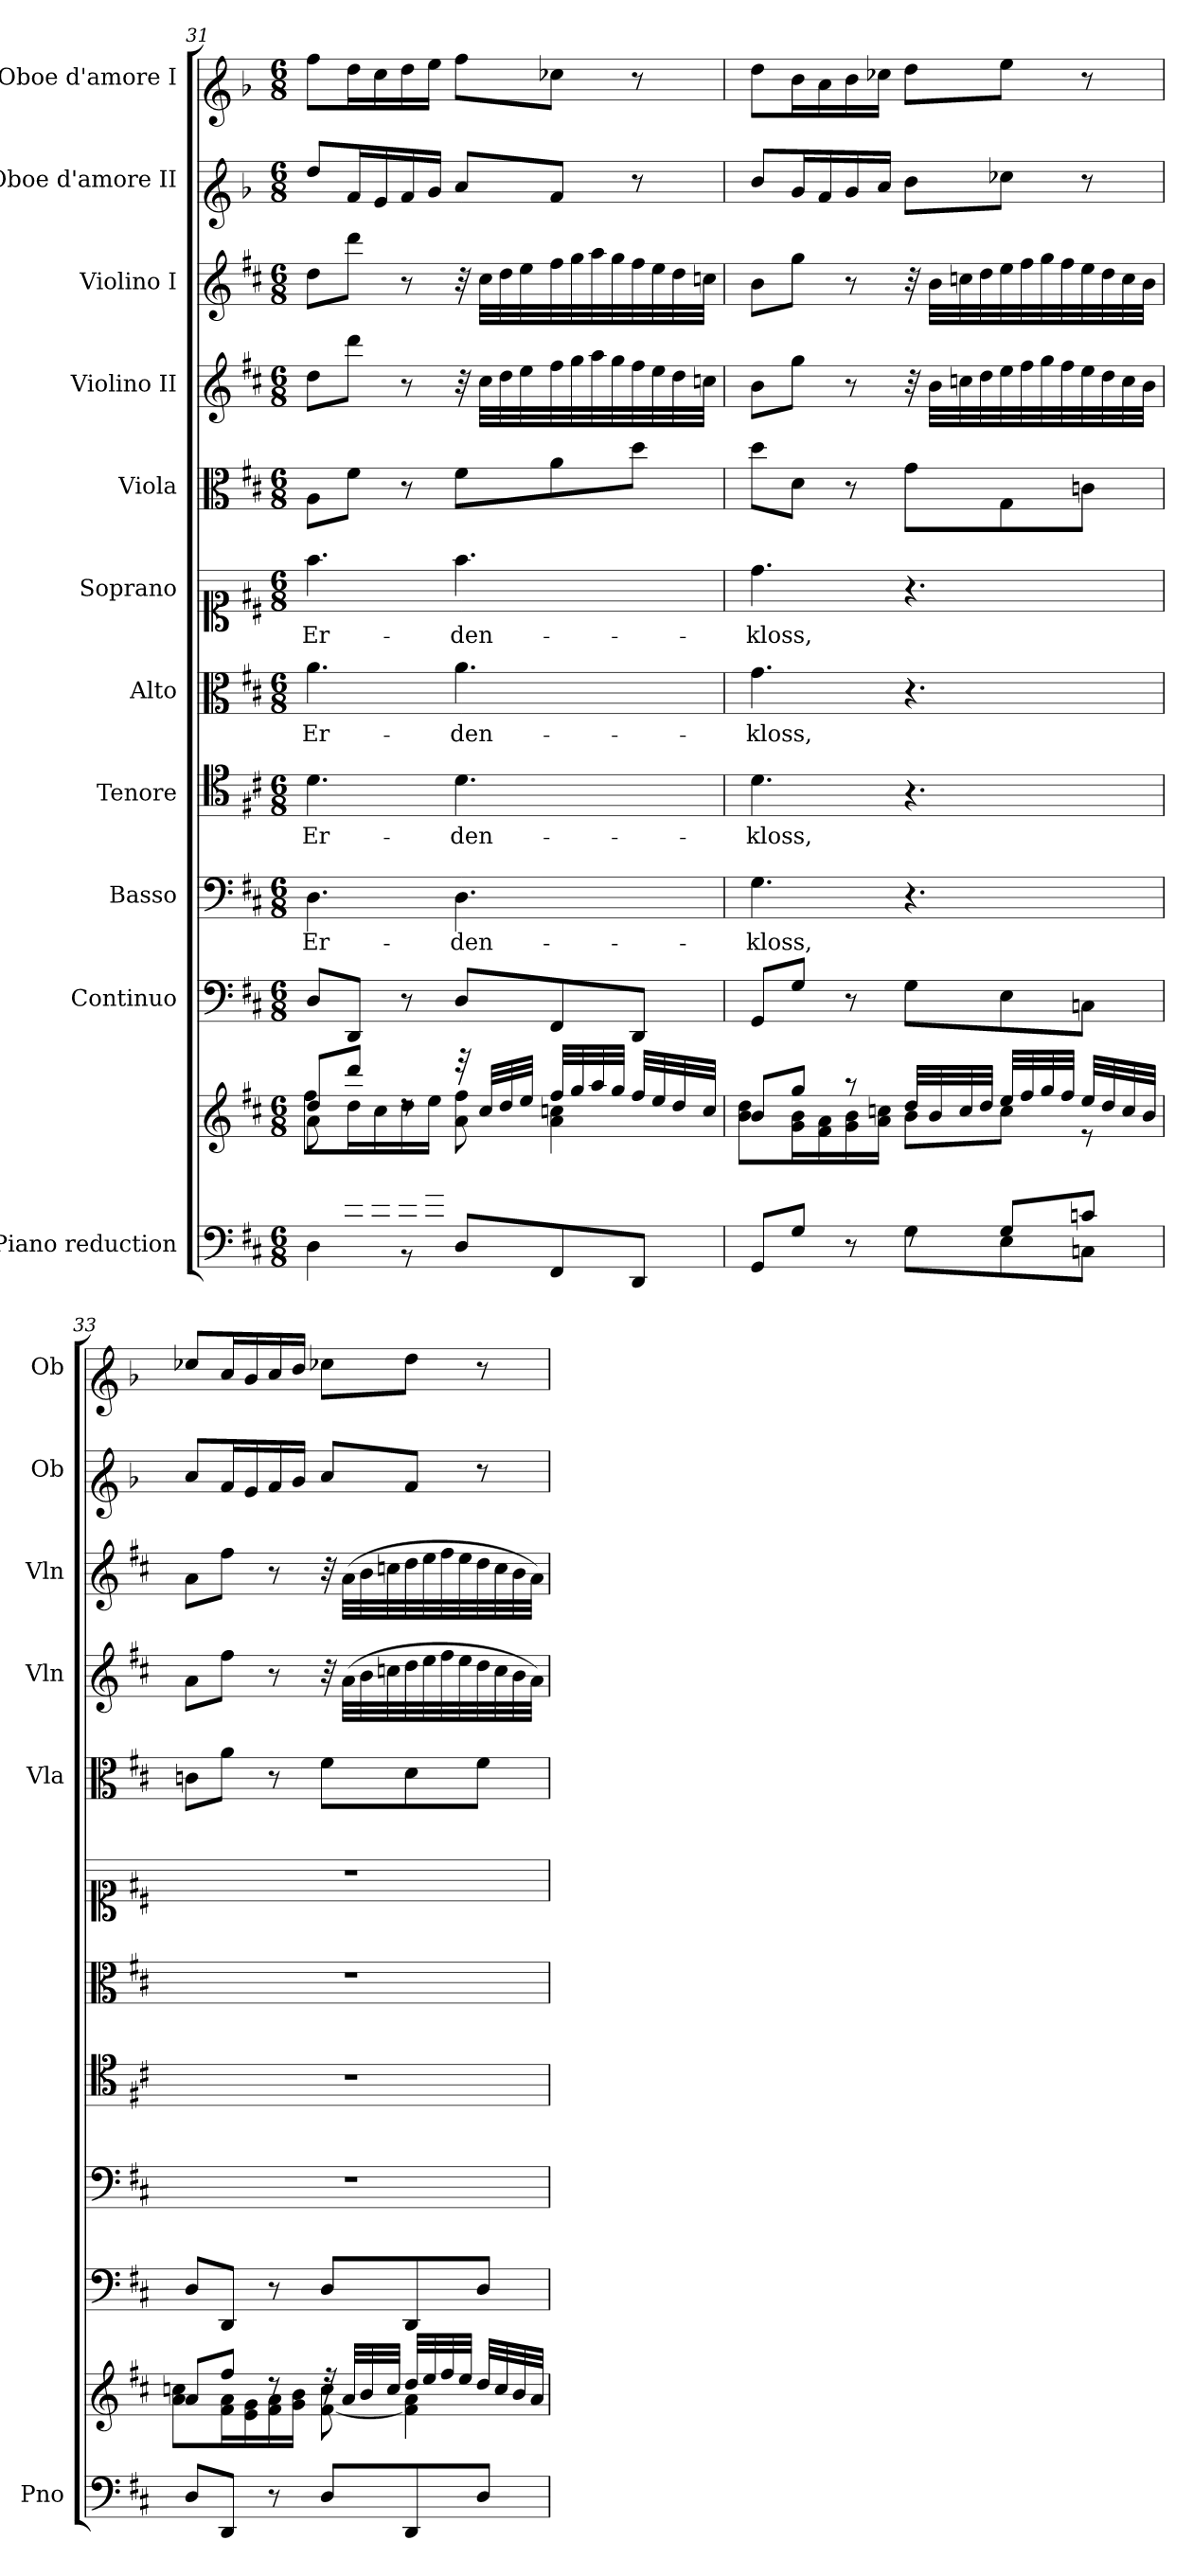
**kern	**kern	**kern	**kern	**text	**kern	**text	**kern	**text	**kern	**text	**kern	**kern	**kern	**kern	**kern
*part11	*part11	*part10	*part9	*part9	*part8	*part8	*part7	*part7	*part6	*part6	*part5	*part4	*part3	*part2	*part1
*staff12	*staff11	*staff10	*staff9	*staff9	*staff8	*staff8	*staff7	*staff7	*staff6	*staff6	*staff5	*staff4	*staff3	*staff2	*staff1
*I"Piano reduction	*	*I"Continuo	*I"Basso	*	*I"Tenore	*	*I"Alto	*	*I"Soprano	*	*I"Viola	*I"Violino II	*I"Violino I	*I"Oboe d'amore II	*I"Oboe d'amore I
*I'Pno	*	*	*	*	*	*	*	*	*	*	*I'Vla	*I'Vln	*I'Vln	*I'Ob	*I'Ob
*clefF4	*clefG2	*clefF4	*clefF4	*	*clefC4	*	*clefC3	*	*clefC1	*	*clefC3	*clefG2	*clefG2	*clefG1	*clefG1
*	*	*	*	*	*	*	*	*	*	*	*	*	*	*ITrd2c3	*ITrd2c3
*k[f#c#]	*k[f#c#]	*k[f#c#]	*k[f#c#]	*	*k[f#c#]	*	*k[f#c#]	*	*k[f#c#]	*	*k[f#c#]	*k[f#c#]	*k[f#c#]	*k[f#c#]	*k[f#c#]
*M6/8	*M6/8	*M6/8	*M6/8	*	*M6/8	*	*M6/8	*	*M6/8	*	*M6/8	*M6/8	*M6/8	*M6/8	*M6/8
=31	=31	=31	=31	=31	=31	=31	=31	=31	=31	=31	=31	=31	=31	=31	=31
*^	*^	*	*	*	*	*	*	*	*	*	*	*	*	*	*
*	*	*	*^	*	*	*	*	*	*	*	*	*	*	*	*	*	*
!	!	!	!	!	!	!	!LO:LY:b	!	!LO:LY:b	!	!LO:LY:b	!	!LO:LY:b	!	!	!	!	!
8ryy	4D\	8dd/L	8ff#\L	8a\L	8D/L	4.D\	Er-	4.d\	Er-	4.a\	Er-	4.ff#\	Er-	8A\L	8dd\L	8dd\L	8dd/L	8ff#\L
16f#/L	.	8ddd/J	16dd\L	2ryy	8DD/J	.	.	.	.	.	.	.	.	8f#\J	8ddd\J	8ddd\J	16f#/L	16dd\L
16e/	.	.	16cc#\	.	.	.	.	.	.	.	.	.	.	.	.	.	16e/	16cc#\
16f#/	8r	8rdd	16dd\	.	8r	.	.	.	.	.	.	.	.	8r	8r	8r	16f#/	16dd\
16g/JJ	.	.	16ee\JJ	.	.	.	.	.	.	.	.	.	.	.	.	.	16g/JJ	16ee\JJ
!	!	!	!	!	!	!	!LO:LY:b	!	!LO:LY:b	!	!LO:LY:b	!	!LO:LY:b	!	!	!	!	!
8D/L	4.ryy	32r	8a\ 8ff#\	.	8D/L	4.D\	-den-	4.d\	-den-	4.a\	-den-	4.ff#\	-den-	8f#\L	32r	32r	8a/L	8ff#\L
.	.	32cc#/LLL	.	.	.	.	.	.	.	.	.	.	.	.	32cc#\LLL	32cc#\LLL	.	.
.	.	32dd/	.	.	.	.	.	.	.	.	.	.	.	.	32dd\	32dd\	.	.
.	.	32ee/JJJ	.	.	.	.	.	.	.	.	.	.	.	.	32ee\	32ee\	.	.
8FF#/	.	32ff#/LLL	4a\ 4ccn\	.	8FF#/	.	.	.	.	.	.	.	.	8a\	32ff#\	32ff#\	8f#/J	8ccn\J
.	.	32gg/	.	.	.	.	.	.	.	.	.	.	.	.	32gg\	32gg\	.	.
.	.	32aa/	.	.	.	.	.	.	.	.	.	.	.	.	32aa\	32aa\	.	.
.	.	32gg/JJJ	.	.	.	.	.	.	.	.	.	.	.	.	32gg\	32gg\	.	.
8DD/J	.	32ff#/LLL	.	8ryy	8DD/J	.	.	.	.	.	.	.	.	8dd\J	32ff#\	32ff#\	8r	8r
.	.	32ee/	.	.	.	.	.	.	.	.	.	.	.	.	32ee\	32ee\	.	.
.	.	32dd/	.	.	.	.	.	.	.	.	.	.	.	.	32dd\	32dd\	.	.
.	.	32cc/JJJ	.	.	.	.	.	.	.	.	.	.	.	.	32ccn\JJJ	32ccn\JJJ	.	.
*	*	*	*v	*v	*	*	*	*	*	*	*	*	*	*	*	*	*	*
=32	=32	=32	=32	=32	=32	=32	=32	=32	=32	=32	=32	=32	=32	=32	=32	=32	=32
!	!	!	!	!	!	!LO:LY:b	!	!LO:LY:b	!	!LO:LY:b	!	!LO:LY:b	!	!	!	!	!
8GG/L	4.ryy	8b/L	8b\ 8dd\L	8GG/L	4.G\	-kloss,	4.d\	-kloss,	4.g\	-kloss,	4.dd\	-kloss,	8dd\L	8b\L	8b\L	8b/L	8dd\L
8G/J	.	8gg/J	16g\ 16b\L	8G/J	.	.	.	.	.	.	.	.	8d\J	8gg\J	8gg\J	16g/L	16b\L
.	.	.	16f#\ 16a\	.	.	.	.	.	.	.	.	.	.	.	.	16f#/	16a\
8r	.	8r	16g\ 16b\	8r	.	.	.	.	.	.	.	.	8r	8r	8r	16g/	16b\
.	.	.	16a\ 16ccn\JJ	.	.	.	.	.	.	.	.	.	.	.	.	16a/JJ	16ccn\JJ
8rF	8G\L	32dd/LLL	8b\L	8G\L	4.r	.	4.r	.	4.r	.	4.r	.	8g\L	32r	32r	8b\L	8dd\L
.	.	32b/	.	.	.	.	.	.	.	.	.	.	.	32b\LLL	32b\LLL	.	.
.	.	32cc/	.	.	.	.	.	.	.	.	.	.	.	32ccn\	32ccn\	.	.
.	.	32dd/JJJ	.	.	.	.	.	.	.	.	.	.	.	32dd\	32dd\	.	.
8G/L	8E\	32ee/LLL	8cc\J	8E\	.	.	.	.	.	.	.	.	8G\	32ee\	32ee\	8ccn\J	8ee\J
.	.	32ff#/	.	.	.	.	.	.	.	.	.	.	.	32ff#\	32ff#\	.	.
.	.	32gg/	.	.	.	.	.	.	.	.	.	.	.	32gg\	32gg\	.	.
.	.	32ff#/JJJ	.	.	.	.	.	.	.	.	.	.	.	32ff#\	32ff#\	.	.
8cn/J	8Cn\J	32ee/LLL	8r	8Cn\J	.	.	.	.	.	.	.	.	8cn\J	32ee\	32ee\	8r	8r
.	.	32dd/	.	.	.	.	.	.	.	.	.	.	.	32dd\	32dd\	.	.
.	.	32cc/	.	.	.	.	.	.	.	.	.	.	.	32cc\	32cc\	.	.
.	.	32b/JJJ	.	.	.	.	.	.	.	.	.	.	.	32b\JJJ	32b\JJJ	.	.
*v	*v	*	*	*	*	*	*	*	*	*	*	*	*	*	*	*	*
!!LO:PB:g=z
=33	=33	=33	=33	=33	=33	=33	=33	=33	=33	=33	=33	=33	=33	=33	=33	=33
8D/L	8a/L	8a\ 8ccn\L	8D/L	2.r	.	2.r	.	2.r	.	2.r	.	8cn\L	8a\L	8a\L	8a/L	8ccn/L
8DD/J	8ff#/J	16f#\ 16a\L	8DD/J	.	.	.	.	.	.	.	.	8a\J	8ff#\J	8ff#\J	16f#/L	16a/L
.	.	16e\ 16g\	.	.	.	.	.	.	.	.	.	.	.	.	16e/	16g/
8r	8rdd	16f#\ 16a\	8r	.	.	.	.	.	.	.	.	8r	8r	8r	16f#/	16a/
.	.	16g\ 16b\JJ	.	.	.	.	.	.	.	.	.	.	.	.	16g/JJ	16b/JJ
8D/L	32rdd	[8f#\ 8cc\	8D/L	.	.	.	.	.	.	.	.	8f#\L	32r	32r	8a/L	8ccn\L
.	32a/LLL	.	.	.	.	.	.	.	.	.	.	.	(>32a\LLL	(>32a\LLL	.	.
.	32b/	.	.	.	.	.	.	.	.	.	.	.	32b\	32b\	.	.
.	32cc/JJJ	.	.	.	.	.	.	.	.	.	.	.	32ccn\	32ccn\	.	.
8DD/	32dd/LLL	4f#\] 4a\	8DD/	.	.	.	.	.	.	.	.	8d\	32dd\	32dd\	8f#/J	8dd\J
.	32ee/	.	.	.	.	.	.	.	.	.	.	.	32ee\	32ee\	.	.
.	32ff#/	.	.	.	.	.	.	.	.	.	.	.	32ff#\	32ff#\	.	.
.	32ee/JJJ	.	.	.	.	.	.	.	.	.	.	.	32ee\	32ee\	.	.
8D/J	32dd/LLL	.	8D/J	.	.	.	.	.	.	.	.	8f#\J	32dd\	32dd\	8r	8r
.	32cc/	.	.	.	.	.	.	.	.	.	.	.	32cc\	32cc\	.	.
.	32b/	.	.	.	.	.	.	.	.	.	.	.	32b\	32b\	.	.
.	32a/JJJ	.	.	.	.	.	.	.	.	.	.	.	32a\JJJ)	32a\JJJ)	.	.
*	*v	*v	*	*	*	*	*	*	*	*	*	*	*	*	*	*
=	=	=	=	=	=	=	=	=	=	=	=	=	=	=	=
*-	*-	*-	*-	*-	*-	*-	*-	*-	*-	*-	*-	*-	*-	*-	*-
